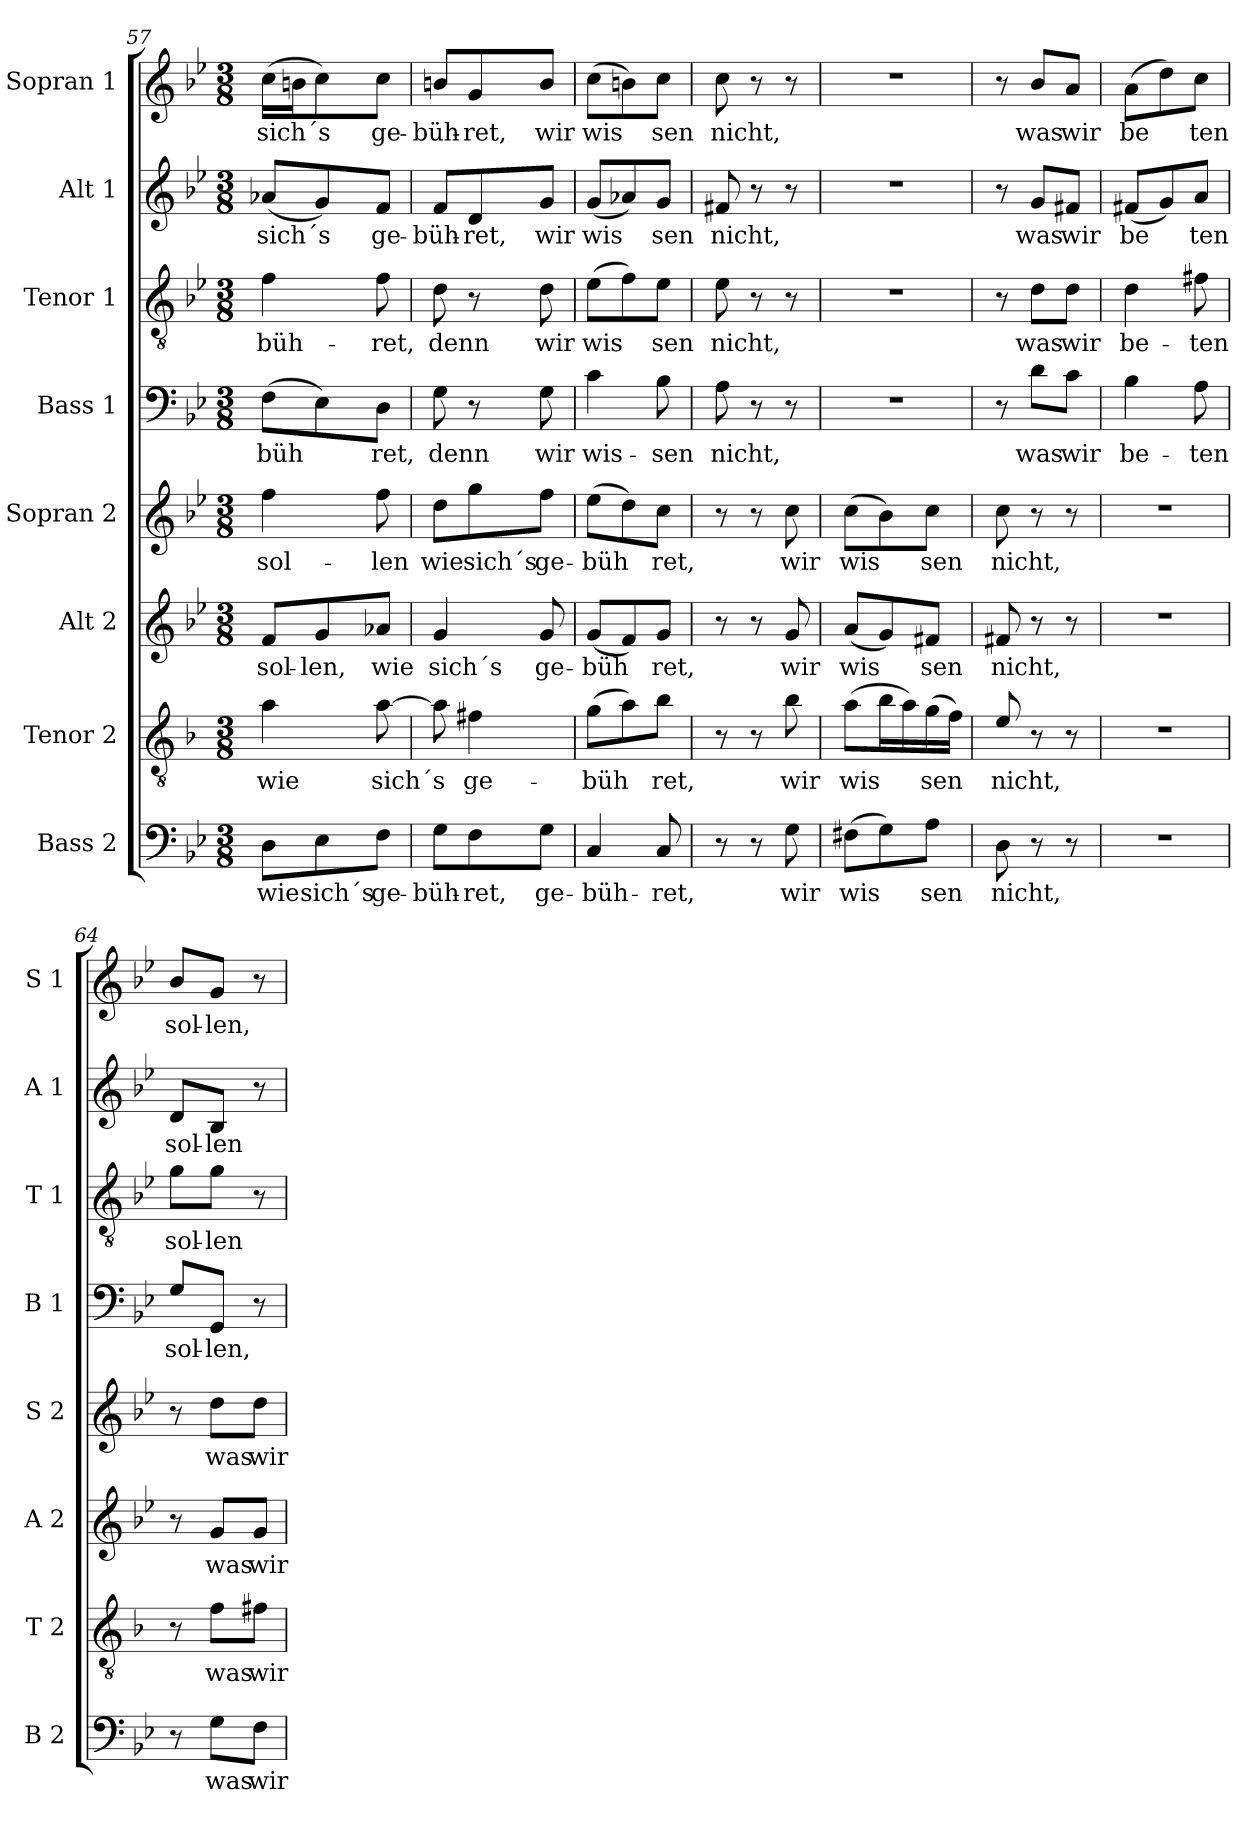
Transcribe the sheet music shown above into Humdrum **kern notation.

**kern	**text	**kern	**text	**kern	**text	**kern	**text	**kern	**text	**kern	**text	**kern	**text	**kern	**text
*part8	*part8	*part7	*part7	*part6	*part6	*part5	*part5	*part4	*part4	*part3	*part3	*part2	*part2	*part1	*part1
*staff8	*staff8	*staff7	*staff7	*staff6	*staff6	*staff5	*staff5	*staff4	*staff4	*staff3	*staff3	*staff2	*staff2	*staff1	*staff1
*I"Bass 2	*	*I"Tenor 2	*	*I"Alt 2	*	*I"Sopran 2	*	*I"Bass 1	*	*I"Tenor 1	*	*I"Alt 1	*	*I"Sopran 1	*
*I'B 2	*	*I'T 2	*	*I'A 2	*	*I'S 2	*	*I'B 1	*	*I'T 1	*	*I'A 1	*	*I'S 1	*
!!LO:LB:g=z
*clefF4	*	*clefGv2	*	*clefG2	*	*clefG2	*	*clefF4	*	*clefGv2	*	*clefG2	*	*clefG2	*
*	*	*ITrd4c7	*	*	*	*	*	*	*	*	*	*	*	*	*
*k[b-e-]	*	*k[b-e-]	*	*k[b-e-]	*	*k[b-e-]	*	*k[b-e-]	*	*k[b-e-]	*	*k[b-e-]	*	*k[b-e-]	*
*M3/8	*	*M3/8	*	*M3/8	*	*M3/8	*	*M3/8	*	*M3/8	*	*M3/8	*	*M3/8	*
=57	=57	=57	=57	=57	=57	=57	=57	=57	=57	=57	=57	=57	=57	=57	=57
!	!LO:LY:b	!	!LO:LY:b	!	!LO:LY:b	!	!LO:LY:b	!	!LO:LY:b	!	!LO:LY:b	!	!LO:LY:b	!	!LO:LY:b
8D\L	wie	4d\	wie	8f/L	sol-	4ff\	sol-	(8F\L	büh	4f\	büh-	(8a-X/L	sich´s	(16cc\LL	sich´s
.	.	.	.	.	.	.	.	.	.	.	.	.	.	16bn\J	.
!	!LO:LY:b	!	!	!	!LO:LY:b	!	!	!	!	!	!	!	!	!	!
8E-\	sich´s	.	.	8g/	len,	.	.	8E-\)	.	.	.	8g/)	.	8cc\)	.
!	!LO:LY:b	!	!LO:LY:b	!	!LO:LY:b	!	!LO:LY:b	!	!LO:LY:b	!	!LO:LY:b	!	!LO:LY:b	!	!LO:LY:b
8F\J	ge-	[8d\	sich´s	8a-X/J	wie	8ff\	len	8D\J	ret,	8f\	ret,	8f/J	ge-	8cc\J	ge-
=58	=58	=58	=58	=58	=58	=58	=58	=58	=58	=58	=58	=58	=58	=58	=58
!	!LO:LY:b	!	!	!	!LO:LY:b	!	!LO:LY:b	!	!LO:LY:b	!	!LO:LY:b	!	!LO:LY:b	!	!LO:LY:b
8G\L	büh-	8d\]	.	4g/	sich´s	8dd\L	wie	8G\	denn	8d\	denn	8f/L	büh-	8bn/L	büh-
!	!LO:LY:b	!	!LO:LY:b	!	!	!	!LO:LY:b	!	!	!	!	!	!LO:LY:b	!	!LO:LY:b
8F\	ret,	4Bn\	ge-	.	.	8gg\	sich´s	8r	.	8r	.	8d/	ret,	8g/	ret,
!	!LO:LY:b	!	!	!	!LO:LY:b	!	!LO:LY:b	!	!LO:LY:b	!	!LO:LY:b	!	!LO:LY:b	!	!LO:LY:b
8G\J	ge-	.	.	8g/	ge-	8ff\J	ge-	8G\	wir	8d\	wir	8g/J	wir	8b/J	wir
=59	=59	=59	=59	=59	=59	=59	=59	=59	=59	=59	=59	=59	=59	=59	=59
!	!LO:LY:b	!	!LO:LY:b	!	!LO:LY:b	!	!LO:LY:b	!	!LO:LY:b	!	!LO:LY:b	!	!LO:LY:b	!	!LO:LY:b
4C/	büh-	(8c\L	büh	(8g/L	büh	(8ee-\L	büh	4c\	wis-	(8e-\L	wis	(8g/L	wis	(8cc\L	wis
.	.	8d\)	.	8f/)	.	8dd\)	.	.	.	8f\)	.	8a-X/)	.	8bn\)	.
!	!LO:LY:b	!	!LO:LY:b	!	!LO:LY:b	!	!LO:LY:b	!	!LO:LY:b	!	!LO:LY:b	!	!LO:LY:b	!	!LO:LY:b
8C/	ret,	8e-\J	ret,	8g/J	ret,	8cc\J	ret,	8B-\	sen	8e-\J	sen	8g/J	sen	8cc\J	sen
=60	=60	=60	=60	=60	=60	=60	=60	=60	=60	=60	=60	=60	=60	=60	=60
!	!	!	!	!	!	!	!	!	!LO:LY:b	!	!LO:LY:b	!	!LO:LY:b	!	!LO:LY:b
8r	.	8r	.	8r	.	8r	.	8A\	nicht,	8e-\	nicht,	8f#X/	nicht,	8cc\	nicht,
8r	.	8r	.	8r	.	8r	.	8r	.	8r	.	8r	.	8r	.
!	!LO:LY:b	!	!LO:LY:b	!	!LO:LY:b	!	!LO:LY:b	!	!	!	!	!	!	!	!
8G\	wir	8e-\	wir	8g/	wir	8cc\	wir	8r	.	8r	.	8r	.	8r	.
=61	=61	=61	=61	=61	=61	=61	=61	=61	=61	=61	=61	=61	=61	=61	=61
!	!LO:LY:b	!	!LO:LY:b	!	!LO:LY:b	!	!LO:LY:b	!	!	!	!	!	!	!	!
(8F#X\L	wis	(8d\L	wis	(8a/L	wis	(8cc\L	wis	4.r	.	4.r	.	4.r	.	4.r	.
8G\)	.	16e-\L	.	8g/)	.	8b-\)	.	.	.	.	.	.	.	.	.
.	.	16d\)	.	.	.	.	.	.	.	.	.	.	.	.	.
!	!LO:LY:b	!	!LO:LY:b	!	!LO:LY:b	!	!LO:LY:b	!	!	!	!	!	!	!	!
8A\J	sen	(16c\	sen	8f#X/J	sen	8cc\J	sen	.	.	.	.	.	.	.	.
.	.	16B-\JJ)	.	.	.	.	.	.	.	.	.	.	.	.	.
=62	=62	=62	=62	=62	=62	=62	=62	=62	=62	=62	=62	=62	=62	=62	=62
!	!LO:LY:b	!	!LO:LY:b	!	!LO:LY:b	!	!LO:LY:b	!	!	!	!	!	!	!	!
8D\	nicht,	8A/	nicht,	8f#X/	nicht,	8cc\	nicht,	8r	.	8r	.	8r	.	8r	.
!	!	!	!	!	!	!	!	!	!LO:LY:b	!	!LO:LY:b	!	!LO:LY:b	!	!LO:LY:b
8r	.	8r	.	8r	.	8r	.	8d\L	was	8d\L	was	8g/L	was	8b-/L	was
!	!	!	!	!	!	!	!	!	!LO:LY:b	!	!LO:LY:b	!	!LO:LY:b	!	!LO:LY:b
8r	.	8r	.	8r	.	8r	.	8c\J	wir	8d\J	wir	8f#X/J	wir	8a/J	wir
=63	=63	=63	=63	=63	=63	=63	=63	=63	=63	=63	=63	=63	=63	=63	=63
!	!	!	!	!	!	!	!	!	!LO:LY:b	!	!LO:LY:b	!	!LO:LY:b	!	!LO:LY:b
4.r	.	4.r	.	4.r	.	4.r	.	4B-\	be-	4d\	be-	(8f#X/L	be	(8a\L	be
.	.	.	.	.	.	.	.	.	.	.	.	8g/)	.	8dd\)	.
!	!	!	!	!	!	!	!	!	!LO:LY:b	!	!LO:LY:b	!	!LO:LY:b	!	!LO:LY:b
.	.	.	.	.	.	.	.	8A\	ten	8f#X\	ten	8a/J	ten	8cc\J	ten
!!LO:PB:g=z
=64	=64	=64	=64	=64	=64	=64	=64	=64	=64	=64	=64	=64	=64	=64	=64
!	!	!	!	!	!	!	!	!	!LO:LY:b	!	!LO:LY:b	!	!LO:LY:b	!	!LO:LY:b
8r	.	8r	.	8r	.	8r	.	8G/L	sol-	8g\L	sol-	8d/L	sol-	8b-/L	sol-
!	!LO:LY:b	!	!LO:LY:b	!	!LO:LY:b	!	!LO:LY:b	!	!LO:LY:b	!	!LO:LY:b	!	!LO:LY:b	!	!LO:LY:b
8G\L	was	8B-\L	was	8g/L	was	8dd\L	was	8GG/J	len,	8g\J	len	8B-/J	len	8g/J	len,
!	!LO:LY:b	!	!LO:LY:b	!	!LO:LY:b	!	!LO:LY:b	!	!	!	!	!	!	!	!
8F\J	wir	8Bn\J	wir	8g/J	wir	8dd\J	wir	8r	.	8r	.	8r	.	8r	.
=	=	=	=	=	=	=	=	=	=	=	=	=	=	=	=
*-	*-	*-	*-	*-	*-	*-	*-	*-	*-	*-	*-	*-	*-	*-	*-
